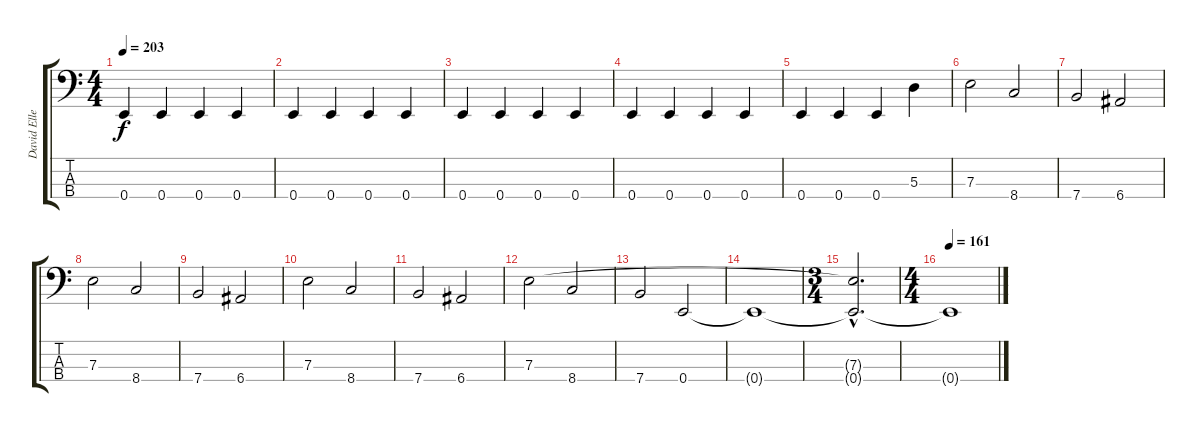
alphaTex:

\track ("David Ellefson" "David Elle") {instrument electricbasspick}
\staff {score tabs}
\tuning (G2 D2 A1 E1) {hide}
\ts (4 4)
\tempo 203
\clef f4
\ks c
0.4.4{dy f} 0.4.4 0.4.4 0.4.4 |
0.4.4 0.4.4 0.4.4 0.4.4 |
0.4.4 0.4.4 0.4.4 0.4.4 |
0.4.4 0.4.4 0.4.4 0.4.4 |
0.4.4 0.4.4 0.4.4 5.3.4 |
7.3.2 8.4.2 |
7.4.2 6.4.2 |
7.3.2 8.4.2 |
7.4.2 6.4.2 |
7.3.2 8.4.2 |
7.4.2 6.4.2 |
7.3.2 8.4.2 |
7.4.2 0.4.2 |
0.4{t}.1 |
\ts (3 4)
(7.3{hac t} 0.4{hac t}).2{d} |
\ts (4 4)
\tempo 161
0.4{t}.1
